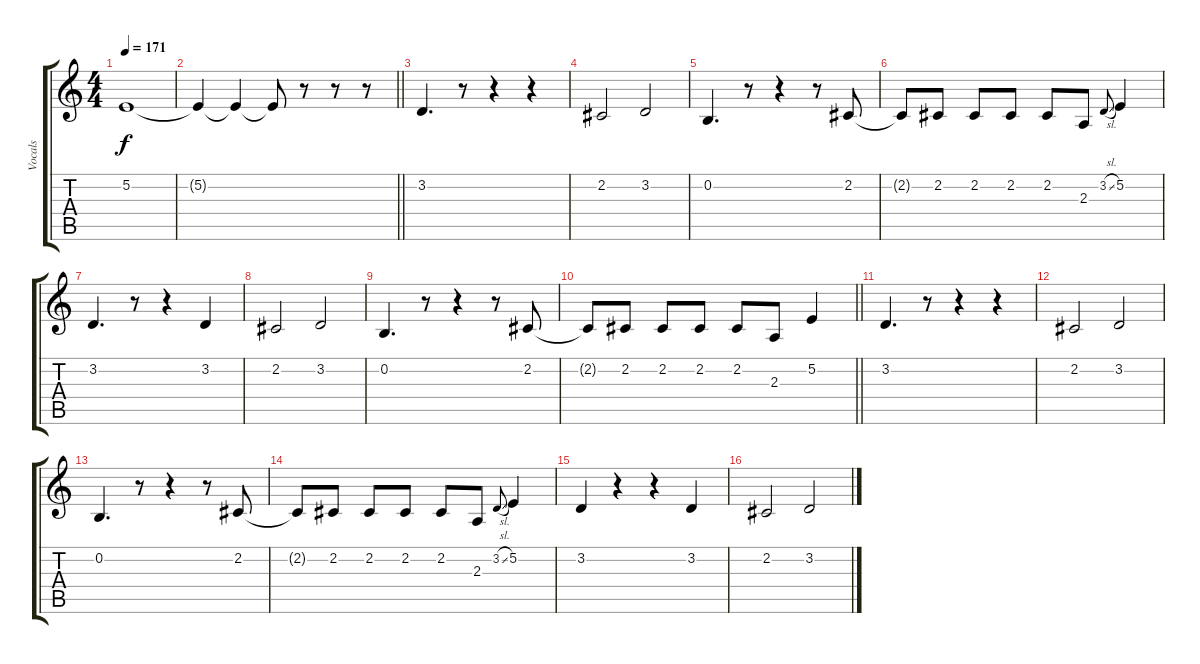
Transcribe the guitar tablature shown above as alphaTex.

\track ("Vocals" "Vocals") {instrument clarinet}
\staff {score tabs}
\tuning (E4 B3 G3 D3 A2 E2) {hide}
\ts (4 4)
\tempo 171
\clef g2
\ks c
5.2{t}.1{dy f} |
\barLineRight lightlight
5.2{t}.4 5.2{t}.4 5.2{t}.8 r.8 r.8 r.8 |
3.2.4{d} r.8 r.4 r.4 |
2.2.2 3.2.2 |
0.2.4{d} r.8 r.4 r.8 2.2.8 |
2.2{t}.8 2.2.8 2.2.8 2.2.8 2.2.8 2.3.8 3.2{sl}.8{gr onbeat} 5.2.4 |
3.2.4{d} r.8 r.4 3.2.4 |
2.2.2 3.2.2 |
0.2.4{d} r.8 r.4 r.8 2.2.8 |
\barLineRight lightlight
2.2{t}.8 2.2.8 2.2.8 2.2.8 2.2.8 2.3.8 5.2.4 |
3.2.4{d} r.8 r.4 r.4 |
2.2.2 3.2.2 |
0.2.4{d} r.8 r.4 r.8 2.2.8 |
2.2{t}.8 2.2.8 2.2.8 2.2.8 2.2.8 2.3.8 3.2{sl}.8{gr onbeat} 5.2.4 |
3.2.4 r.4 r.4 3.2.4 |
2.2.2 3.2.2
